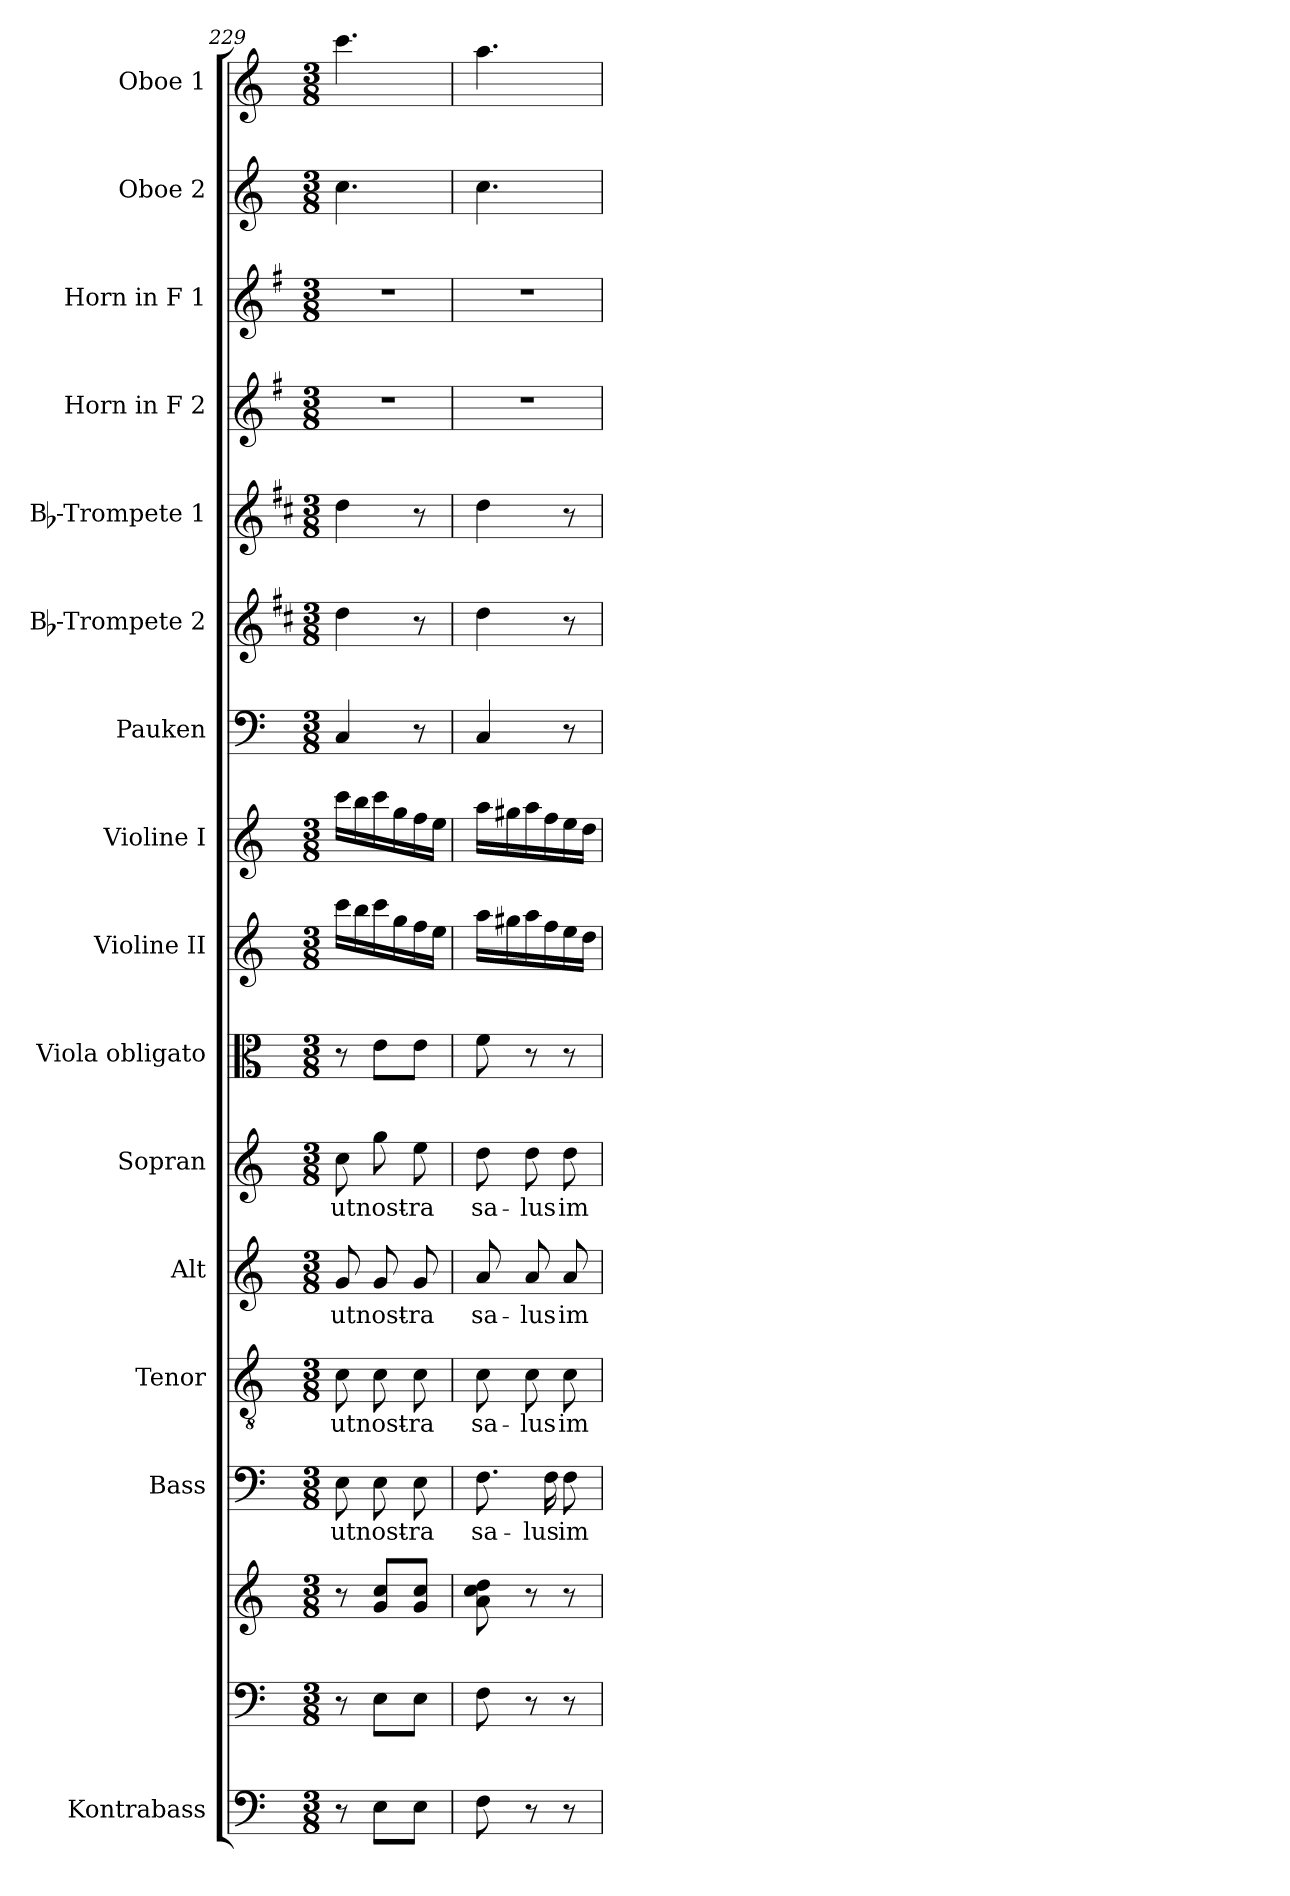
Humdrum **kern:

**kern	**kern	**kern	**kern	**text	**kern	**text	**kern	**text	**kern	**text	**kern	**kern	**kern	**kern	**kern	**kern	**kern	**kern	**kern	**kern
*part16	*part15	*part15	*part14	*part14	*part13	*part13	*part12	*part12	*part11	*part11	*part10	*part9	*part8	*part7	*part6	*part5	*part4	*part3	*part2	*part1
*staff17	*staff16	*staff15	*staff14	*staff14	*staff13	*staff13	*staff12	*staff12	*staff11	*staff11	*staff10	*staff9	*staff8	*staff7	*staff6	*staff5	*staff4	*staff3	*staff2	*staff1
*I"Kontrabass	*	*	*I"Bass	*	*I"Tenor	*	*I"Alt	*	*I"Sopran	*	*I"Viola obligato	*I"Violine II	*I"Violine I	*I"Pauken	*I"Bb-Trompete 2	*I"Bb-Trompete 1	*I"Horn in F 2	*I"Horn in F 1	*I"Oboe 2	*I"Oboe 1
*I'Kb.	*	*	*I'B.	*	*I'T.	*	*I'A.	*	*I'S.	*	*I'Vla.	*I'Vl. II	*I'Vl. I	*I'Pk.	*I'Bb Trp. 2	*I'Bb Trp. 1	*	*	*I'Ob. 2	*I'Ob. 1
*clefF4	*clefF4	*clefG2	*clefF4	*	*clefGv2	*	*clefG2	*	*clefG2	*	*clefC3	*clefG2	*clefG2	*clefF4	*clefG2	*clefG2	*clefG2	*clefG2	*clefG2	*clefG2
*ITrd7c12	*	*	*	*	*	*	*	*	*	*	*	*	*	*	*ITrd1c2	*ITrd1c2	*ITrd4c7	*ITrd4c7	*	*
*k[]	*k[]	*k[]	*k[]	*	*k[]	*	*k[]	*	*k[]	*	*k[]	*k[]	*k[]	*k[]	*k[]	*k[]	*k[]	*k[]	*k[]	*k[]
*C:	*C:	*C:	*C:	*	*C:	*	*C:	*	*C:	*	*C:	*C:	*C:	*C:	*C:	*C:	*C:	*C:	*C:	*C:
*M3/8	*M3/8	*M3/8	*M3/8	*	*M3/8	*	*M3/8	*	*M3/8	*	*M3/8	*M3/8	*M3/8	*M3/8	*M3/8	*M3/8	*M3/8	*M3/8	*M3/8	*M3/8
=229	=229	=229	=229	=229	=229	=229	=229	=229	=229	=229	=229	=229	=229	=229	=229	=229	=229	=229	=229	=229
!	!	!	!	!LO:LY:b	!	!LO:LY:b	!	!LO:LY:b	!	!LO:LY:b	!	!	!	!	!	!	!	!	!	!
8r	8r	8r	8E\	ut	8c\	ut	8g/	ut	8cc\	ut	8r	16ccc\LL	16ccc\LL	4C/	4cc\	4cc\	4.r	4.r	4.cc\	4.ccc\
.	.	.	.	.	.	.	.	.	.	.	.	16bb\	16bb\	.	.	.	.	.	.	.
!	!	!	!	!LO:LY:b	!	!LO:LY:b	!	!LO:LY:b	!	!LO:LY:b	!	!	!	!	!	!	!	!	!	!
8EE\L	8E\L	8g/ 8cc/L	8E\	nost-	8c\	nost-	8g/	nost-	8gg\	nost-	8e\L	16ccc\	16ccc\	.	.	.	.	.	.	.
.	.	.	.	.	.	.	.	.	.	.	.	16gg\	16gg\	.	.	.	.	.	.	.
!	!	!	!	!LO:LY:b	!	!LO:LY:b	!	!LO:LY:b	!	!LO:LY:b	!	!	!	!	!	!	!	!	!	!
8EE\J	8E\J	8g/ 8cc/J	8E\	-ra	8c\	-ra	8g/	-ra	8ee\	-ra	8e\J	16ff\	16ff\	8r	8r	8r	.	.	.	.
.	.	.	.	.	.	.	.	.	.	.	.	16ee\JJ	16ee\JJ	.	.	.	.	.	.	.
=230	=230	=230	=230	=230	=230	=230	=230	=230	=230	=230	=230	=230	=230	=230	=230	=230	=230	=230	=230	=230
!	!	!	!	!LO:LY:b	!	!LO:LY:b	!	!LO:LY:b	!	!LO:LY:b	!	!	!	!	!	!	!	!	!	!
8FF\	8F\	8a\ 8cc\ 8dd\	8.F\	sa-	8c\	sa-	8a/	sa-	8dd\	sa-	8f\	16aa\LL	16aa\LL	4C/	4cc\	4cc\	4.r	4.r	4.cc\	4.aa\
.	.	.	.	.	.	.	.	.	.	.	.	16gg#X\	16gg#X\	.	.	.	.	.	.	.
!	!	!	!	!	!	!LO:LY:b	!	!LO:LY:b	!	!LO:LY:b	!	!	!	!	!	!	!	!	!	!
8r	8r	8r	.	.	8c\	-lus	8a/	-lus	8dd\	-lus	8r	16aa\	16aa\	.	.	.	.	.	.	.
!	!	!	!	!LO:LY:b	!	!	!	!	!	!	!	!	!	!	!	!	!	!	!	!
.	.	.	16F\	-lus	.	.	.	.	.	.	.	16ff\	16ff\	.	.	.	.	.	.	.
!	!	!	!	!LO:LY:b	!	!LO:LY:b	!	!LO:LY:b	!	!LO:LY:b	!	!	!	!	!	!	!	!	!	!
8r	8r	8r	8F\	im-	8c\	im-	8a/	im-	8dd\	im-	8r	16ee\	16ee\	8r	8r	8r	.	.	.	.
.	.	.	.	.	.	.	.	.	.	.	.	16dd\JJ	16dd\JJ	.	.	.	.	.	.	.
=	=	=	=	=	=	=	=	=	=	=	=	=	=	=	=	=	=	=	=	=
*-	*-	*-	*-	*-	*-	*-	*-	*-	*-	*-	*-	*-	*-	*-	*-	*-	*-	*-	*-	*-
